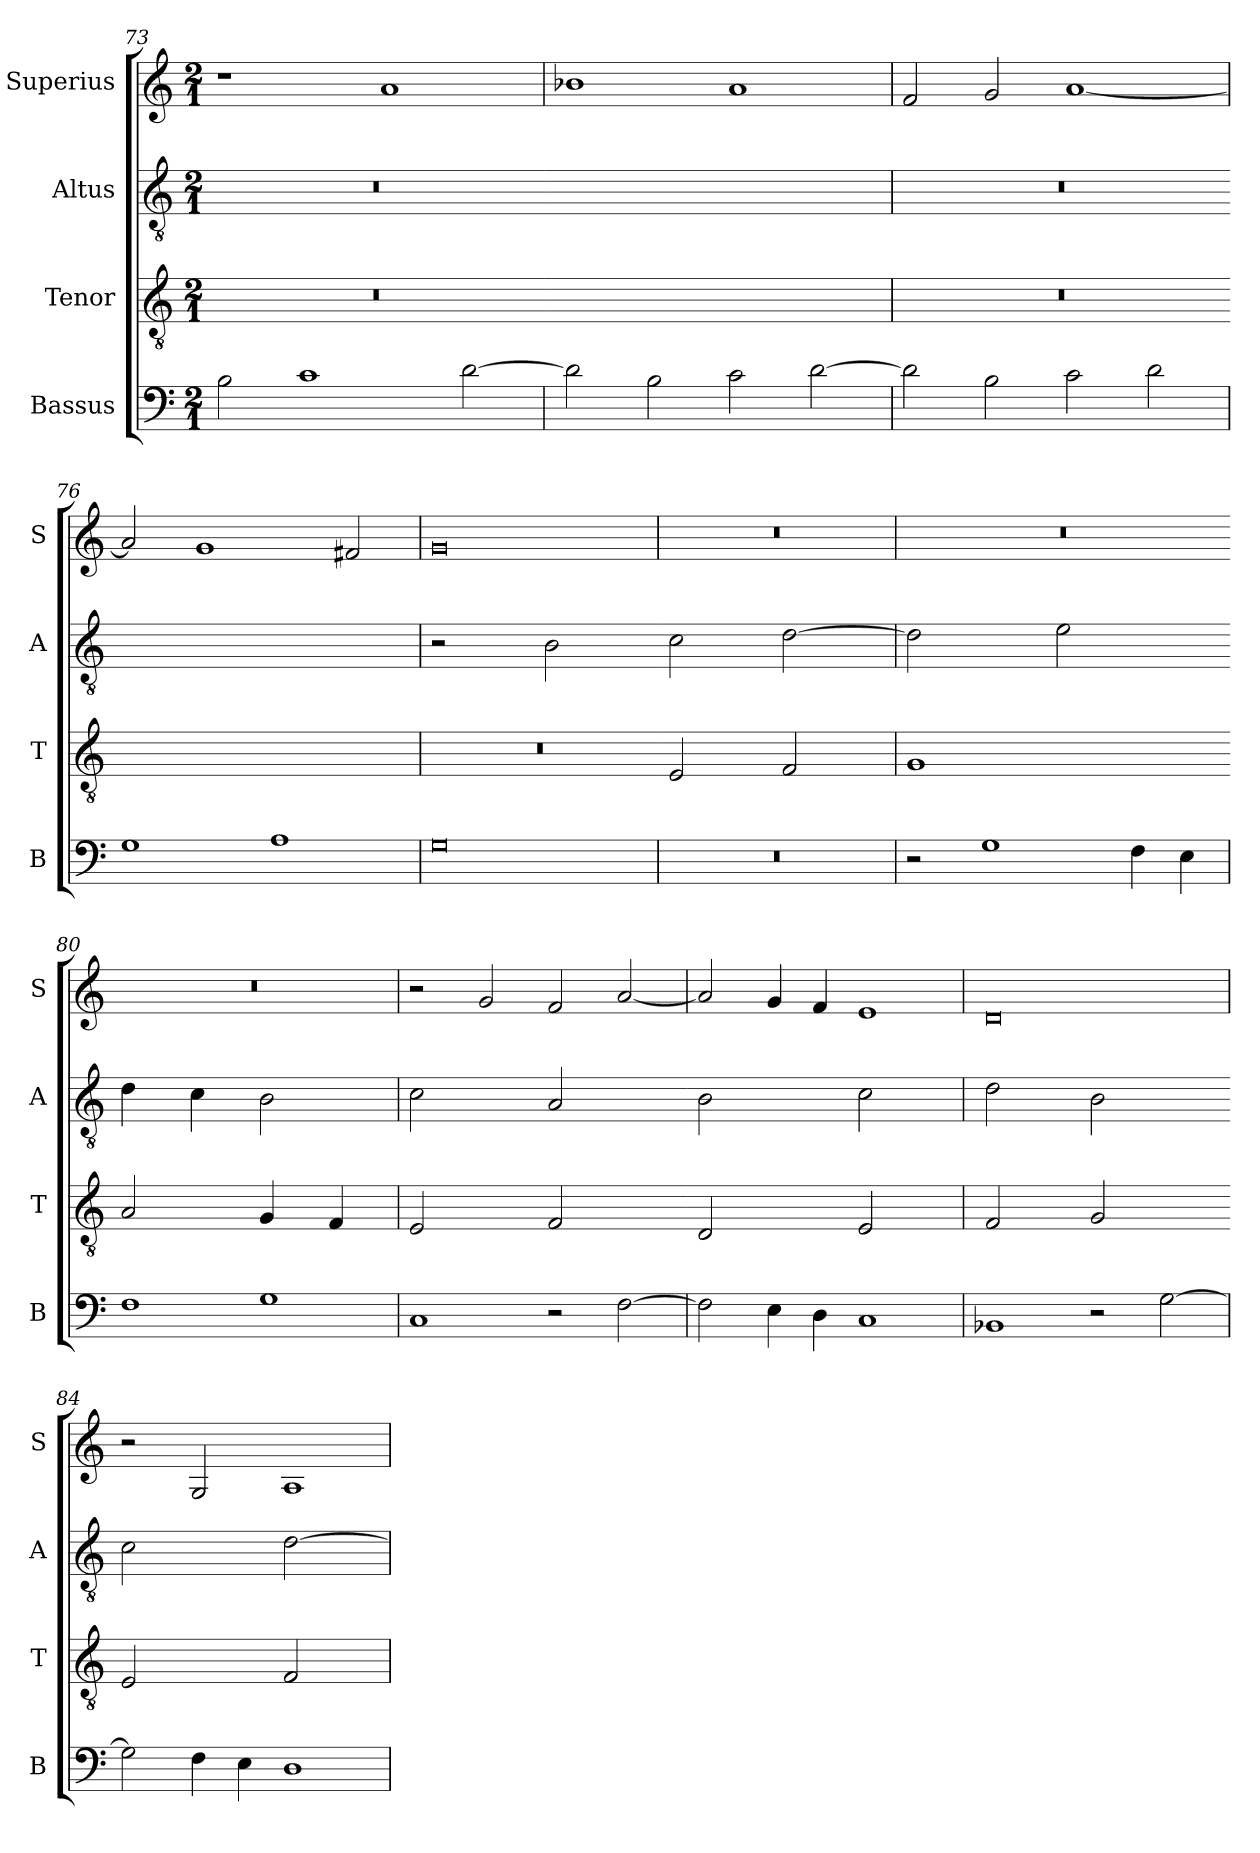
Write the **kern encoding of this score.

**kern	**kern	**kern	**kern
*part4	*part3	*part2	*part1
*staff4	*staff3	*staff2	*staff1
*I"Bassus	*I"Tenor	*I"Altus	*I"Superius
*I'B	*I'T	*I'A	*I'S
*clefF4	*clefGv2	*clefGv2	*clefG2
*k[]	*k[]	*k[]	*k[]
*M2/1	*M2/1	*M2/1	*M2/1
=73	=73	=73	=73
!	!LO:N:vis=1	!LO:N:vis=1	!
2B\	0r	0r	1r
1c	.	.	.
.	.	.	1a
[2d\	.	.	.
=74	=74-	=74-	=74
!	!LO:N:vis=1	!LO:N:vis=1	!
2d\]	0ryy	0ryy	1b-X
2B\	.	.	.
2c\	.	.	1a
[2d\	.	.	.
=75	=75	=75	=75
!	!LO:N:vis=1	!LO:N:vis=1	!
2d\]	0r	0r	2f/
2B\	.	.	2g/
2c\	.	.	[1a
2d\	.	.	.
=76	=76-	=76-	=76
!	!LO:N:vis=1	!LO:N:vis=1	!
1G	0ryy	0ryy	2a/]
.	.	.	1g
1A	.	.	.
.	.	.	2f#X/
=77	=77	=77	=77
!	!LO:N:vis=1	!LO:N:vis=2	!
0G	0r	1r	0g
!	!	!LO:N:vis=2	!
.	.	1B	.
=78	=78-	=78-	=78
!	!LO:N:vis=2	!LO:N:vis=2	!
0r	1E	1c	0r
!	!LO:N:vis=2	!LO:N:vis=2	!
.	1F	[1d	.
=79	=79	=79	=79
!	!LO:N:vis=1	!LO:N:vis=2	!
2r	0G	1d]	0r
1G	.	.	.
!	!	!LO:N:vis=2	!
.	.	1e	.
4F\	.	.	.
4E\	.	.	.
=80	=80-	=80-	=80
!	!LO:N:vis=2	!LO:N:vis=4	!
1F	1A	2d\	0r
!	!	!LO:N:vis=4	!
.	.	2c\	.
!	!LO:N:vis=4	!LO:N:vis=2	!
1G	2G/	1B	.
!	!LO:N:vis=4	!	!
.	2F/	.	.
=81	=81	=81	=81
!	!LO:N:vis=2	!LO:N:vis=2	!
1C	1E	1c	2r
.	.	.	2g/
!	!LO:N:vis=2	!LO:N:vis=2	!
2r	1F	1A	2f/
[2F\	.	.	[2a/
=82	=82-	=82-	=82
!	!LO:N:vis=2	!LO:N:vis=2	!
2F\]	1D	1B	2a/]
4E\	.	.	4g/
4D\	.	.	4f/
!	!LO:N:vis=2	!LO:N:vis=2	!
1C	1E	1c	1e
=83	=83	=83	=83
!	!LO:N:vis=2	!LO:N:vis=2	!
1BB-X	1F	1d	0d
!	!LO:N:vis=2	!LO:N:vis=2	!
2r	1G	1B	.
[2G\	.	.	.
=84	=84-	=84-	=84
!	!LO:N:vis=2	!LO:N:vis=2	!
2G\]	1E	1c	2r
4F\	.	.	2G/
4E\	.	.	.
!	!LO:N:vis=2	!LO:N:vis=2	!
1D	1F	[1d	1A
=	=	=	=
*-	*-	*-	*-
